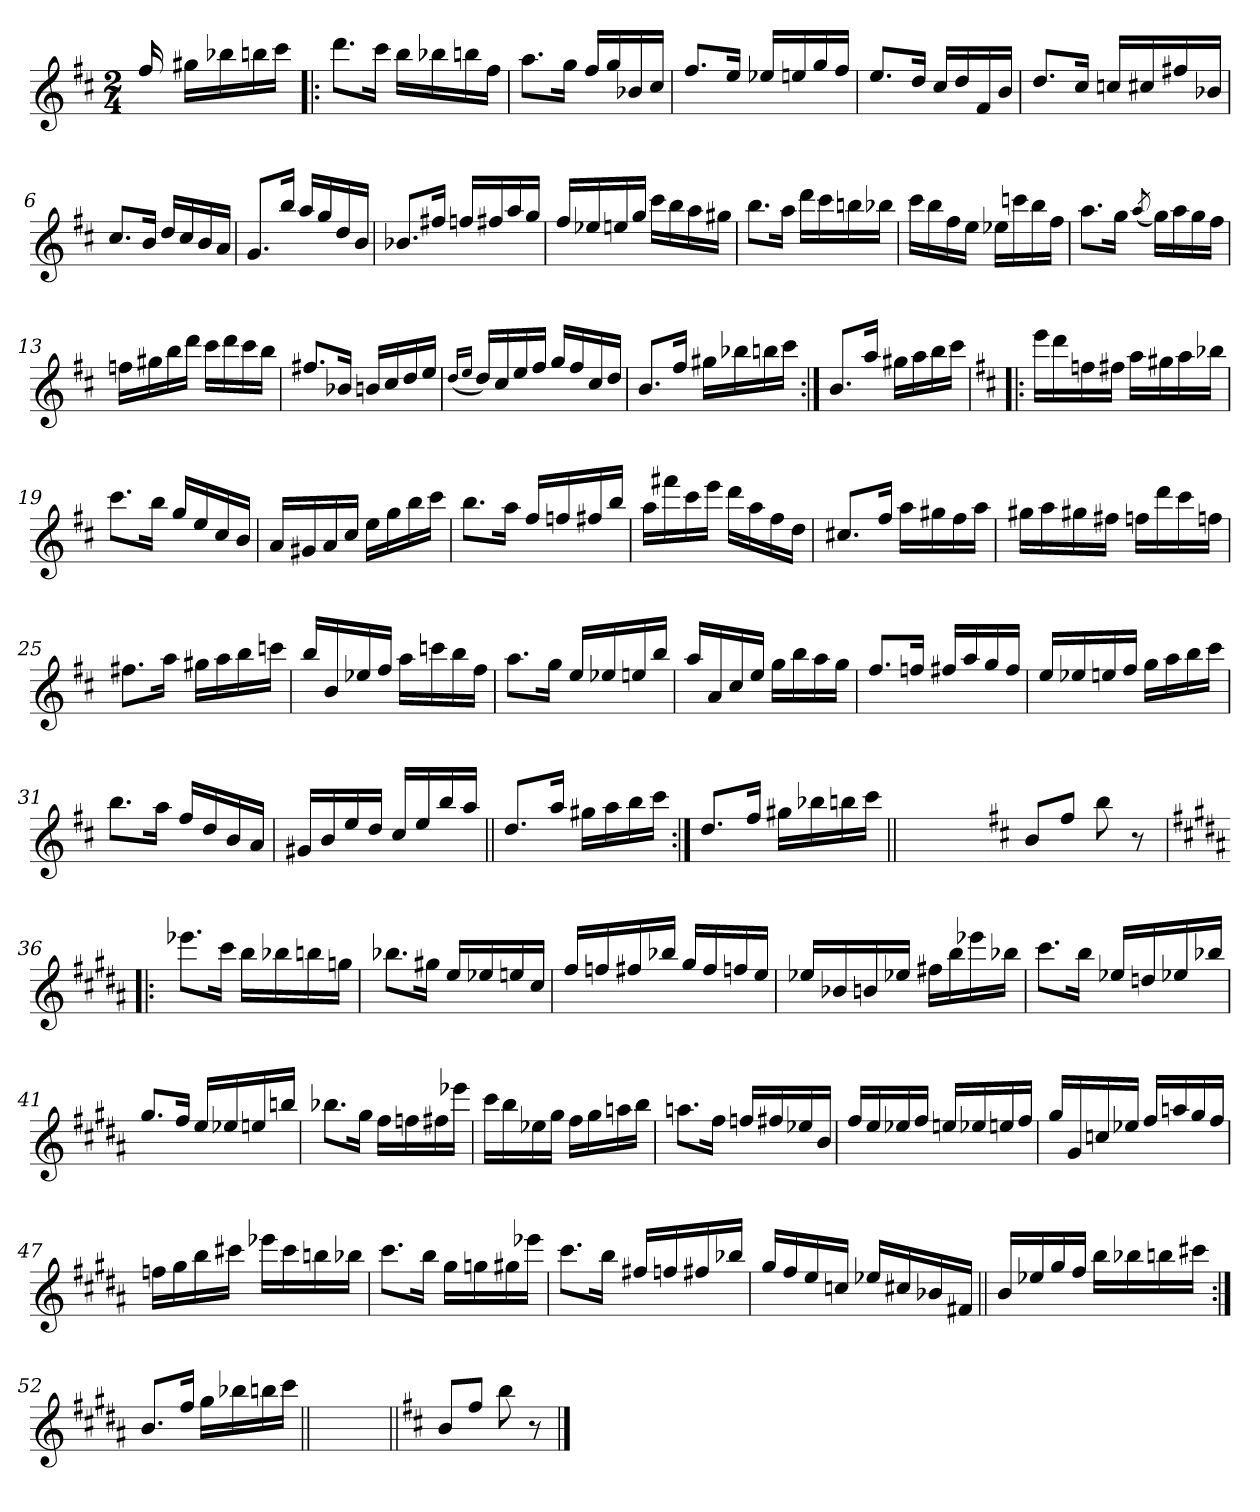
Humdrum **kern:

**kern
*part1
*staff1
*clefG2
*k[f#c#]
*b:
*M2/4
=
16ff#/
16gg#X\LL
16bb-X\
16bbn\
16ccc#\JJ
=1!|:
8.ddd\L
16ccc#\Jk
16bb\LL
16bb-X\
16bbn\
16ff#\JJ
=2
8.aa\L
16gg\Jk
16ff#/LL
16gg/
16b-X/
16cc#/JJ
=3
8.ff#/L
16ee/Jk
16ee-X/LL
16een/
16gg/
16ff#/JJ
=4
8.ee/L
16dd/Jk
16cc#/LL
16dd/
16f#/
16b/JJ
!!LO:LB:g=z
=5
8.dd/L
16cc#/Jk
16ccn/LL
16cc#X/
16ff#X/
16b-X/JJ
=6
8.cc#/L
16b/Jk
16dd/LL
16cc#/
16b/
16a/JJ
=7
8.g/L
16bb/Jk
16aa/LL
16gg/
16dd/
16b/JJ
=8
8.b-X/L
16ff#X/Jk
16ffn/LL
16ff#X/
16aa/
16gg/JJ
=9
16ff#/LL
16ee-X/
16een/
16gg/JJ
16ccc#\LL
16bb\
16aa\
16gg#X\JJ
!!LO:LB:g=z
=10
8.bb\L
16aa\Jk
16ddd\LL
16ccc#\
16bbn\
16bb-X\JJ
=11
16ccc#\LL
16bb\
16ff#\
16ee\JJ
16ee-X\LL
16cccn\
16bb\
16ff#\JJ
=12
8.aa\L
16gg\Jk
(<8qaa/
16gg\LL)
16aa\
16gg\
16ff#\JJ
=13
16ffn\LL
16gg#X\
16bb\
16ddd\JJ
16ccc#\LL
16ddd\
16ccc#\
16bb\JJ
=14
8.ff#X/L
16b-X/Jk
16bn/LL
16cc#/
16dd/
16ee/JJ
!!LO:LB:g=z
=15
(<16qdd/LL
16qee/JJ
16dd/LL)
16cc#/
16ee/
16ff#/JJ
16gg/LL
16ff#/
16cc#/
16dd/JJ
=16
8.b/L
16ff#/Jk
16gg#X\LL
16bb-X\
16bbn\
16ccc#\JJ
=17:|!
8.b/L
16aa/Jk
16gg#X\LL
16aa\
16bb\
16ccc#\JJ
=18!|:
*k[f#c#]
*D:
16eee\LL
16ddd\
16ffn\
16ff#X\JJ
16aa\LL
16gg#X\
16aa\
16bb-X\JJ
=19
8.ccc#\L
16bb\Jk
16gg/LL
16ee/
16cc#/
16b/JJ
!!LO:LB:g=z
=20
16a/LL
16g#X/
16a/
16cc#/JJ
16ee\LL
16gg\
16bb\
16ccc#\JJ
=21
8.bb\L
16aa\Jk
16ff#/LL
16ffn/
16ff#X/
16bb/JJ
=22
16aa\LL
16fff#X\
16ccc#\
16eee\JJ
16ddd\LL
16aa\
16ff#\
16dd\JJ
=23
8.cc#X/L
16ff#/Jk
16aa\LL
16gg#X\
16ff#\
16aa\JJ
=24
16gg#X\LL
16aa\
16gg#X\
16ff#X\JJ
16ffn\LL
16ddd\
16ccc#\
16ffn\JJ
!!LO:LB:g=z
=25
8.ff#X\L
16aa\Jk
16gg#X\LL
16aa\
16bb\
16cccn\JJ
=26
16bb/LL
16b/
16ee-X/
16ff#/JJ
16aa\LL
16cccn\
16bb\
16ff#\JJ
=27
8.aa\L
16gg\Jk
16ee/LL
16ee-X/
16een/
16bb/JJ
=28
16aa/LL
16a/
16cc#/
16ee/JJ
16gg\LL
16bb\
16aa\
16gg\JJ
=29
8.ff#/L
16ffn/Jk
16ff#X/LL
16aa/
16gg/
16ff#/JJ
!!LO:LB:g=z
=30
16ee/LL
16ee-X/
16een/
16ff#/JJ
16gg\LL
16aa\
16bb\
16ccc#\JJ
=31
8.bb\L
16aa\Jk
16ff#/LL
16dd/
16b/
16a/JJ
=32
16g#X/LL
16b/
16ee/
16dd/JJ
16cc#/LL
16ee/
16bb/
16aa/JJ
=33||
8.dd/L
16aa/Jk
16gg#X\LL
16aa\
16bb\
16ccc#\JJ
=34:|!
8.dd/L
16ff#/Jk
16gg#X\LL
16bb-X\
16bbn\
16ccc#\JJ
=34X341||
2ryy
!!LO:LB:g=z
=35-
*k[f#c#]
*b:
8b/L
8ff#/J
8bb\
8r
=36!|:
*k[f#c#g#d#a#]
*B:
8.eee-X\L
16ccc#\Jk
16bb\LL
16bb-X\
16bbn\
16ggn\JJ
=37
8.bb-X\L
16gg#X\Jk
16ee/LL
16ee-X/
16een/
16cc#/JJ
=38
16ff#/LL
16ffn/
16ff#X/
16bb-X/JJ
16gg#/LL
16ff#/
16ffn/
16ee/JJ
=39
16ee-X/LL
16b-X/
16bn/
16ee-X/JJ
16ff#X\LL
16bb\
16eee-X\
16bb-X\JJ
!!LO:LB:g=z
=40
8.ccc#\L
16bb\Jk
16ee-X/LL
16ddn/
16ee-X/
16bb-X/JJ
=41
8.gg#/L
16ff#/Jk
16ee/LL
16ee-X/
16een/
16bbn/JJ
=42
8.bb-X\L
16gg#\Jk
16ff#\LL
16ffn\
16ff#X\
16eee-X\JJ
=43
16ccc#\LL
16bb\
16ee-X\
16gg#\JJ
16ff#\LL
16gg#\
16aan\
16bb\JJ
=44
8.aan\L
16ff#\Jk
16ffn/LL
16ff#X/
16ee-X/
16b/JJ
!!LO:LB:g=z
=45
16ff#/LL
16ee/
16ee-X/
16ff#/JJ
16een/LL
16ee-X/
16een/
16ff#/JJ
=46
16gg#/LL
16g#/
16ccn/
16ee-X/JJ
16ff#/LL
16aan/
16gg#/
16ff#/JJ
=47
16ffn\LL
16gg#\
16bb\
16ccc#X\JJ
16eee-X\LL
16ccc#\
16bbn\
16bb-X\JJ
=48
8.ccc#\L
16bb\Jk
16gg#\LL
16ggn\
16gg#X\
16eee-X\JJ
=49
8.ccc#\L
16bb\Jk
16ff#X/LL
16ffn/
16ff#X/
16bb-X/JJ
!!LO:LB:g=z
=50
16gg#/LL
16ff#/
16ee/
16ccn/JJ
16ee-X/LL
16cc#X/
16b-X/
16f#X/JJ
=51||
16b/LL
16ee-X/
16gg#/
16ff#/JJ
16bb\LL
16bb-X\
16bbn\
16ccc#X\JJ
=52:|!
8.b/L
16ff#/Jk
16gg#\LL
16bb-X\
16bbn\
16ccc#\JJ
=53||
2ryy
=54||
*k[f#c#]
*b:
8b/L
8ff#/J
8bb\
8r
==
*-
